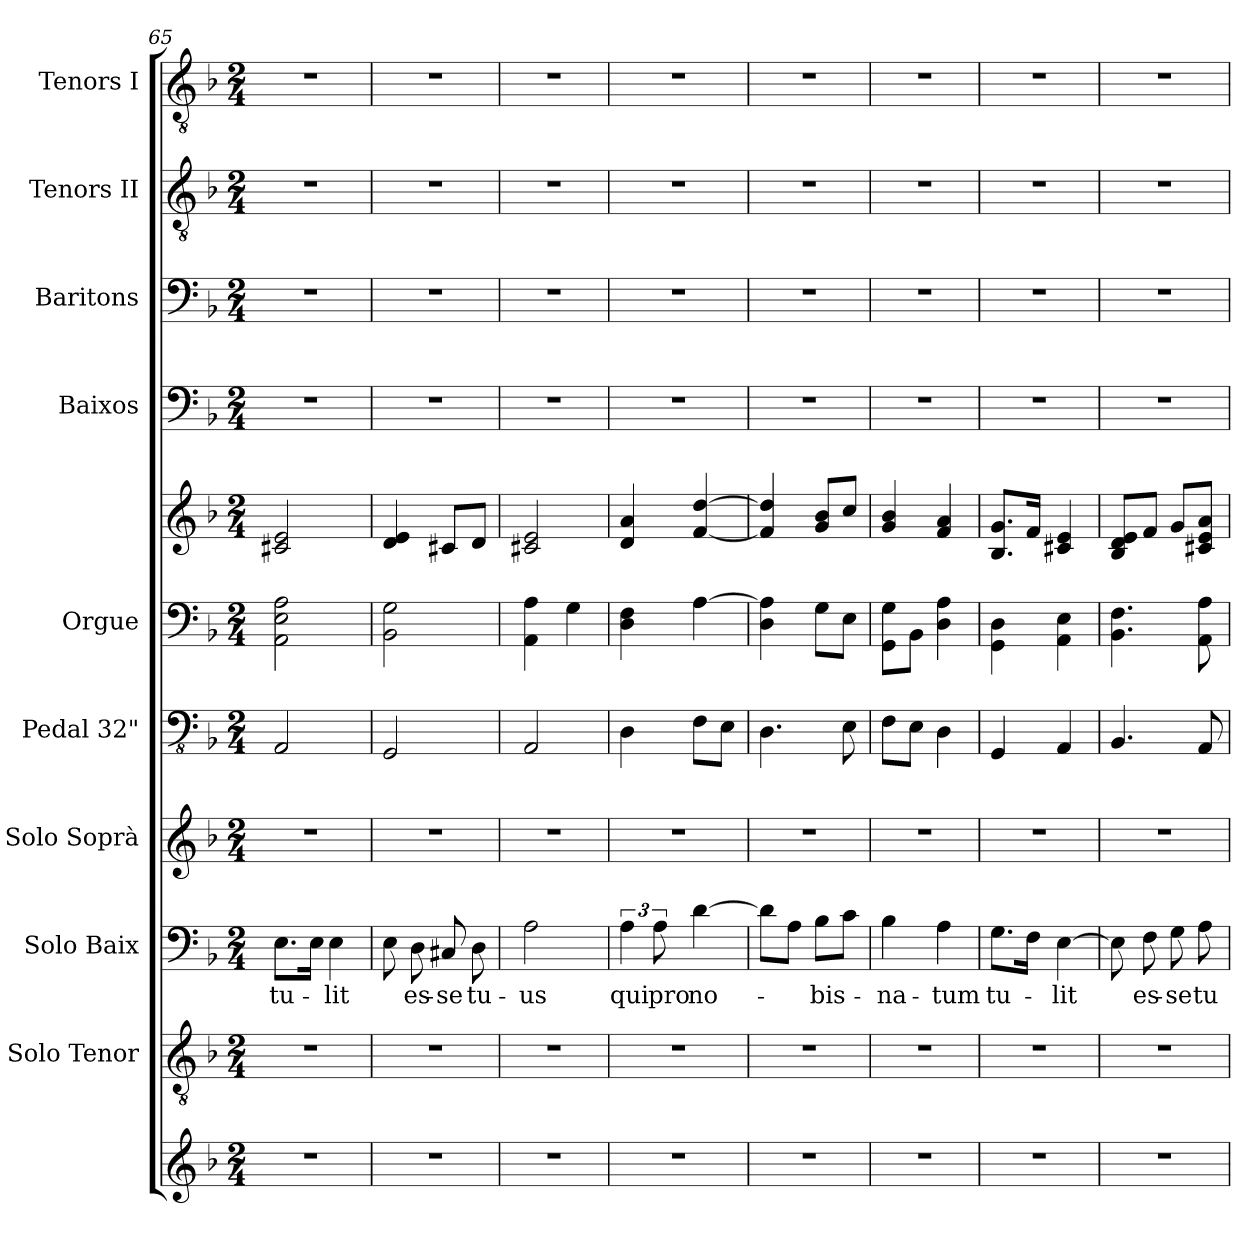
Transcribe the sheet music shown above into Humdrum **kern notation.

**kern	**kern	**kern	**text	**kern	**kern	**kern	**kern	**kern	**kern	**kern	**kern
*part10	*part9	*part8	*part8	*part7	*part6	*part5	*part5	*part4	*part3	*part2	*part1
*staff11	*staff10	*staff9	*staff9	*staff8	*staff7	*staff6	*staff5	*staff4	*staff3	*staff2	*staff1
*	*I"Solo Tenor	*I"Solo Baix	*	*I"Solo Soprà	*I"Pedal 32"	*I"Orgue	*	*I"Baixos	*I"Baritons	*I"Tenors II	*I"Tenors I
*clefG2	*clefGv2	*clefF4	*	*clefG2	*clefFv4	*clefF4	*clefG2	*clefF4	*clefF4	*clefGv2	*clefGv2
*k[b-]	*k[b-]	*k[b-]	*	*k[b-]	*k[b-]	*k[b-]	*k[b-]	*k[b-]	*k[b-]	*k[b-]	*k[b-]
*F:	*F:	*F:	*	*F:	*F:	*F:	*F:	*F:	*F:	*F:	*F:
*M2/4	*M2/4	*M2/4	*	*M2/4	*M2/4	*M2/4	*M2/4	*M2/4	*M2/4	*M2/4	*M2/4
=65	=65	=65	=65	=65	=65	=65	=65	=65	=65	=65	=65
2r	2r	8.E\L	tu-	2r	2AAA/	2AA\ 2E\ 2A\	2c#X/ 2e/	2r	2r	2r	2r
.	.	16E\Jk	.	.	.	.	.	.	.	.	.
.	.	4E\	-lit	.	.	.	.	.	.	.	.
!!LO:PB:g=z
=66	=66	=66	=66	=66	=66	=66	=66	=66	=66	=66	=66
2r	2r	8E\	.	2r	2GGG/	2BB-\ 2G\	4d/ 4e/	2r	2r	2r	2r
.	.	8D\	es-	.	.	.	.	.	.	.	.
.	.	8C#X/	-se	.	.	.	8c#X/L	.	.	.	.
.	.	8D\	tu-	.	.	.	8d/J	.	.	.	.
=67	=67	=67	=67	=67	=67	=67	=67	=67	=67	=67	=67
2r	2r	2A\	-us	2r	2AAA/	4AA\ 4A\	2c#X/ 2e/	2r	2r	2r	2r
.	.	.	.	.	.	4G\	.	.	.	.	.
=68	=68	=68	=68	=68	=68	=68	=68	=68	=68	=68	=68
2r	2r	6A\	qui	2r	4DD\	4D\ 4F\	4d/ 4a/	2r	2r	2r	2r
.	.	12A\	pro	.	.	.	.	.	.	.	.
.	.	[4d\	no-	.	8FF\L	[4A\	[4f/ [4dd/	.	.	.	.
.	.	.	.	.	8EE\J	.	.	.	.	.	.
=69	=69	=69	=69	=69	=69	=69	=69	=69	=69	=69	=69
2r	2r	8d\L]	.	2r	4.DD\	4D\ 4A\]	4f/] 4dd/]	2r	2r	2r	2r
.	.	8A\J	.	.	.	.	.	.	.	.	.
.	.	8B-\L	-bis-	.	.	8G\L	8g/ 8b-/L	.	.	.	.
.	.	8c\J	.	.	8EE\	8E\J	8cc/J	.	.	.	.
=70	=70	=70	=70	=70	=70	=70	=70	=70	=70	=70	=70
2r	2r	4B-\	-na-	2r	8FF\L	8GG\ 8G\L	4g/ 4b-/	2r	2r	2r	2r
.	.	.	.	.	8EE\J	8BB-\J	.	.	.	.	.
.	.	4A\	-tum	.	4DD\	4D\ 4A\	4f/ 4a/	.	.	.	.
=71	=71	=71	=71	=71	=71	=71	=71	=71	=71	=71	=71
2r	2r	8.G\L	tu-	2r	4GGG/	4GG\ 4D\	8.B-/ 8.g/L	2r	2r	2r	2r
.	.	16F\Jk	.	.	.	.	16f/Jk	.	.	.	.
.	.	[4E\	-lit	.	4AAA/	4AA\ 4E\	4c#X/ 4e/	.	.	.	.
=72	=72	=72	=72	=72	=72	=72	=72	=72	=72	=72	=72
2r	2r	8E\]	.	2r	4.BBB-/	4.BB-\ 4.F\	8B-/ 8d/ 8e/L	2r	2r	2r	2r
.	.	8F\	es-	.	.	.	8f/J	.	.	.	.
.	.	8G\	-se	.	.	.	8g/L	.	.	.	.
.	.	8A\	tu-	.	8AAA/	8AA\ 8A\	8c#X/ 8e/ 8a/J	.	.	.	.
=	=	=	=	=	=	=	=	=	=	=	=
*-	*-	*-	*-	*-	*-	*-	*-	*-	*-	*-	*-
